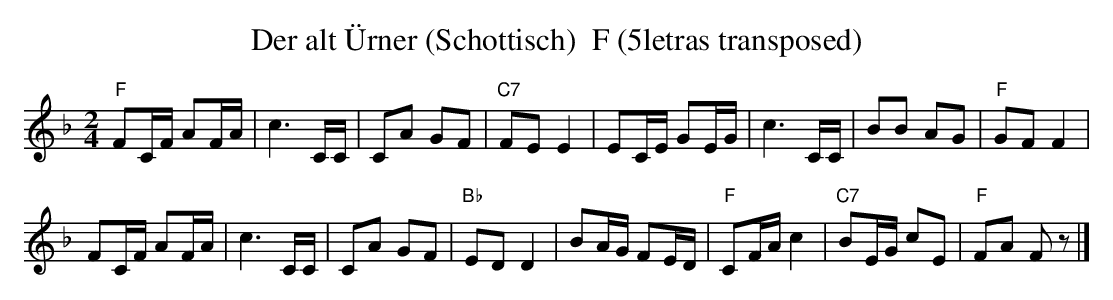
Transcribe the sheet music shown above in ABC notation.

X:1
T: Der alt \"Urner (Schottisch)  F (5letras transposed)
M:2/4
L:1/16
K:F transpose=3 %%MIDI gchordon
"F"F2CF A2FA | c6CC | C2A2 G2F2 | "C7"F2E2E4 | E2CE G2EG | c6CC | B2B2 A2G2 | "F"G2F2F4 |
F2CF A2FA | c6 CC | C2A2 G2F2 | "Bb"E2D2D4 |  B2AG F2ED | "F"C2FAc4 | "C7"B2EG c2E2 | "F"F2A2 F2z2 |]
